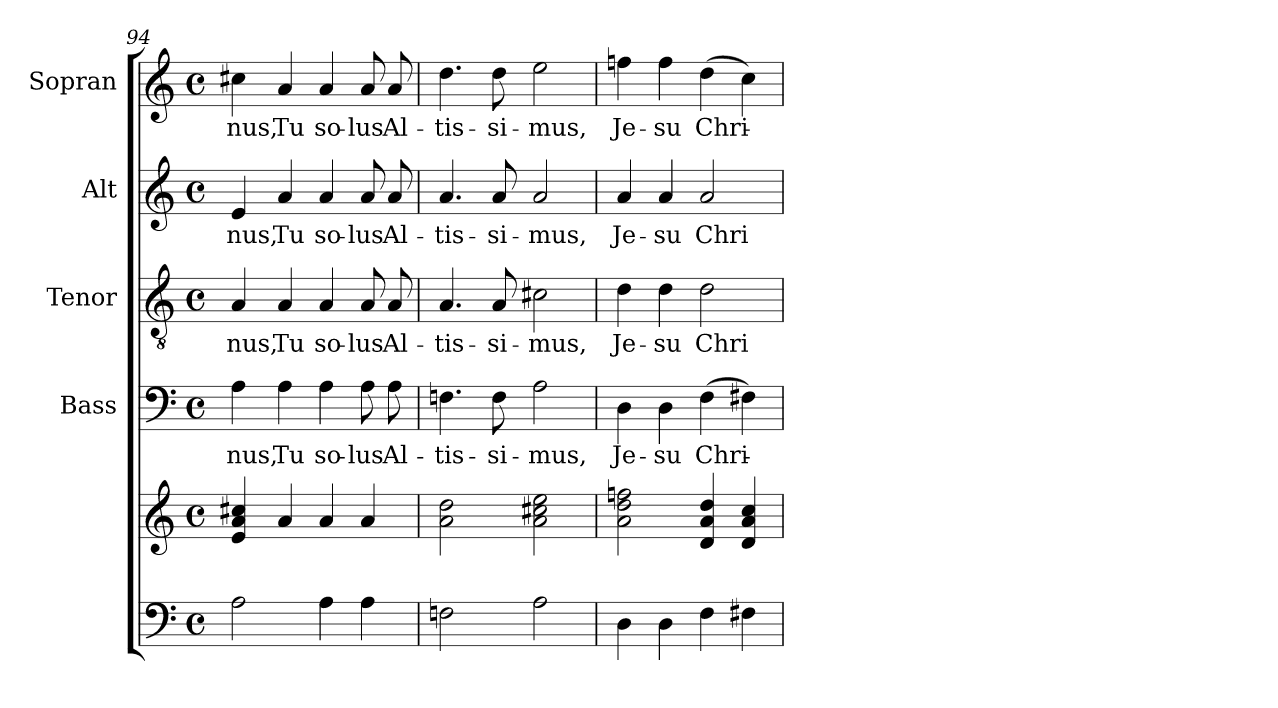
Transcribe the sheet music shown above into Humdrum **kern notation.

**kern	**kern	**kern	**text	**kern	**text	**kern	**text	**kern	**text
*part5	*part5	*part4	*part4	*part3	*part3	*part2	*part2	*part1	*part1
*staff6	*staff5	*staff4	*staff4	*staff3	*staff3	*staff2	*staff2	*staff1	*staff1
*	*	*I"Bass	*	*I"Tenor	*	*I"Alt	*	*I"Sopran	*
*	*	*I'B.	*	*I'T.	*	*I'A.	*	*I'S.	*
*clefF4	*clefG2	*clefF4	*	*clefGv2	*	*clefG2	*	*clefG2	*
*k[]	*k[]	*k[]	*	*k[]	*	*k[]	*	*k[]	*
*C:	*C:	*C:	*	*C:	*	*C:	*	*C:	*
*M4/4	*M4/4	*M4/4	*	*M4/4	*	*M4/4	*	*M4/4	*
*met(c)	*met(c)	*met(c)	*	*met(c)	*	*met(c)	*	*met(c)	*
=94	=94	=94	=94	=94	=94	=94	=94	=94	=94
!	!	!	!LO:LY:b	!	!LO:LY:b	!	!LO:LY:b	!	!LO:LY:b
2A\	4e/ 4a/ 4cc#X/	4A\	-nus,	4A/	-nus,	4e/	-nus,	4cc#X\	-nus,
!	!	!	!LO:LY:b	!	!LO:LY:b	!	!LO:LY:b	!	!LO:LY:b
.	4a/	4A\	Tu	4A/	Tu	4a/	Tu	4a/	Tu
!	!	!	!LO:LY:b	!	!LO:LY:b	!	!LO:LY:b	!	!LO:LY:b
4A\	4a/	4A\	so-	4A/	so-	4a/	so-	4a/	so-
!	!	!	!LO:LY:b	!	!LO:LY:b	!	!LO:LY:b	!	!LO:LY:b
4A\	4a/	8A\	-lus	8A/	-lus	8a/	-lus	8a/	-lus
!	!	!	!LO:LY:b	!	!LO:LY:b	!	!LO:LY:b	!	!LO:LY:b
.	.	8A\	Al-	8A/	Al-	8a/	Al-	8a/	Al-
!!LO:LB:g=z
=95	=95	=95	=95	=95	=95	=95	=95	=95	=95
!	!	!	!LO:LY:b	!	!LO:LY:b	!	!LO:LY:b	!	!LO:LY:b
2Fn\	2a\ 2dd\	4.Fn\	-tis-	4.A/	-tis-	4.a/	-tis-	4.dd\	-tis-
!	!	!	!LO:LY:b	!	!LO:LY:b	!	!LO:LY:b	!	!LO:LY:b
.	.	8F\	-si-	8A/	-si-	8a/	-si-	8dd\	-si-
!	!	!	!LO:LY:b	!	!LO:LY:b	!	!LO:LY:b	!	!LO:LY:b
2A\	2a\ 2cc#X\ 2ee\	2A\	-mus,	2c#X\	-mus,	2a/	-mus,	2ee\	-mus,
=96	=96	=96	=96	=96	=96	=96	=96	=96	=96
!	!	!	!LO:LY:b	!	!LO:LY:b	!	!LO:LY:b	!	!LO:LY:b
4D\	2a\ 2dd\ 2ffn\	4D\	Je-	4d\	Je-	4a/	Je-	4ffn\	Je-
!	!	!	!LO:LY:b	!	!LO:LY:b	!	!LO:LY:b	!	!LO:LY:b
4D\	.	4D\	-su	4d\	-su	4a/	-su	4ff\	-su
!	!	!	!LO:LY:b	!	!LO:LY:b	!	!LO:LY:b	!	!LO:LY:b
4F\	4d/ 4a/ 4dd/	(>4F\	Chri-	2d\	Chri-	2a/	Chri-	(>4dd\	Chri-
4F#X\	4d/ 4a/ 4cc/	4F#X\)	.	.	.	.	.	4cc\)	.
=	=	=	=	=	=	=	=	=	=
*-	*-	*-	*-	*-	*-	*-	*-	*-	*-
